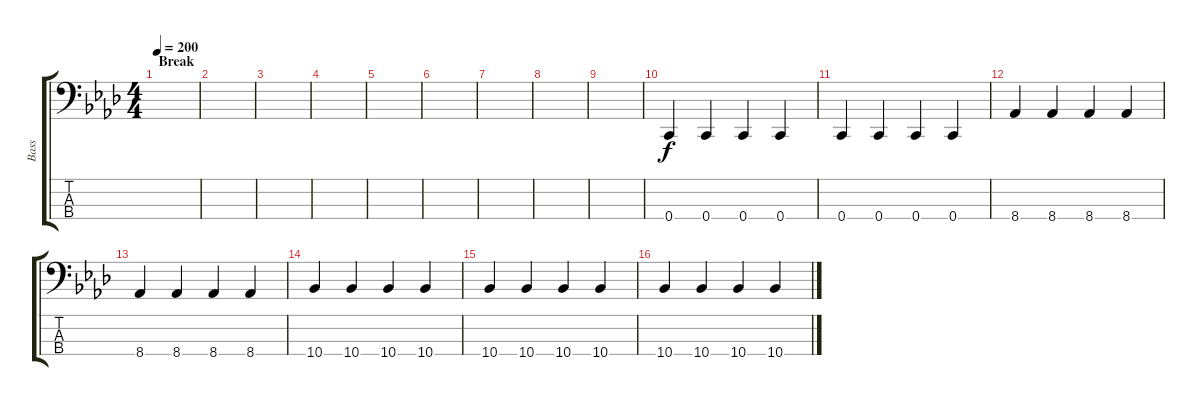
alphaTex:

\track ("Bass" "Bass") {instrument electricbassfinger}
\staff {score tabs}
\tuning (F2 C2 G1 C1) {hide}
\ts (4 4)
\section ("" "Break")
\tempo 200
\clef f4
\ks fminor
|
|
|
|
|
|
|
|
|
0.4.4 0.4.4 0.4.4 0.4.4 |
0.4.4 0.4.4 0.4.4 0.4.4 |
8.4.4 8.4.4 8.4.4 8.4.4 |
8.4.4 8.4.4 8.4.4 8.4.4 |
10.4.4 10.4.4 10.4.4 10.4.4 |
10.4.4 10.4.4 10.4.4 10.4.4 |
10.4.4 10.4.4 10.4.4 10.4.4
